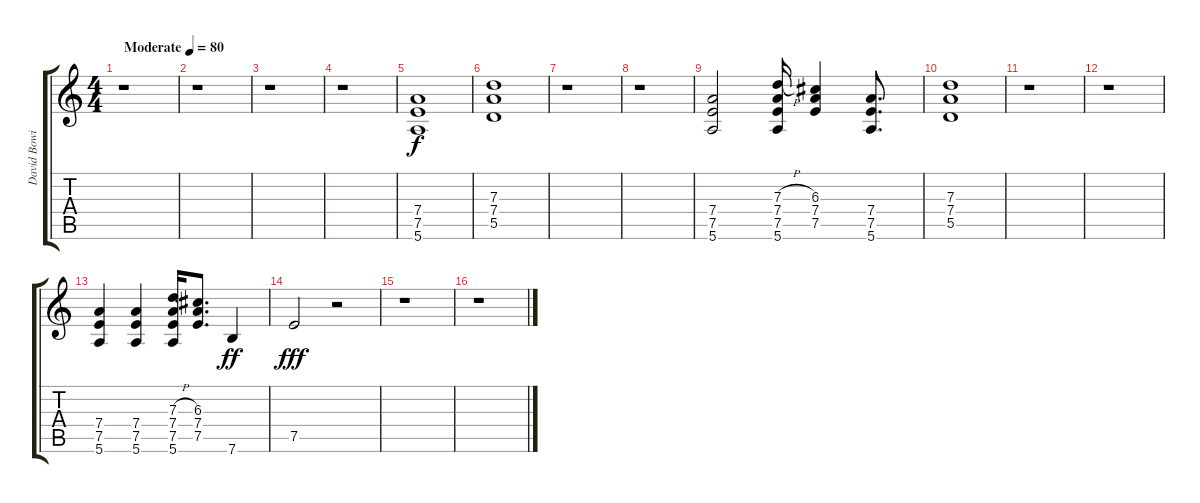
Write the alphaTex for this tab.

\track ("David Bowie" "David Bowi") {instrument overdrivenguitar}
\staff {score tabs}
\tuning (E4 B3 G3 D3 A2 E2) {hide}
\ts (4 4)
\tempo (80 "Moderate")
\clef g2
\ks c
r.1{dy f instrument overdrivenguitar} |
r.1 |
r.1 |
r.1 |
(7.4 7.5 5.6).1 |
(7.3 7.4 5.5).1 |
r.1 |
r.1 |
(7.4 7.5 5.6).2 (7.3{h} 7.4 7.5 5.6).16 (6.3 7.4 7.5).4 (7.4 7.5 5.6).8{d} |
(7.3 7.4 5.5).1 |
r.1 |
r.1 |
(7.4 7.5 5.6).4 (7.4 7.5 5.6).4 (7.3{h} 7.4 7.5 5.6).16 (6.3 7.4 7.5).8{d} 7.6.4{dy ff} |
7.5.2{dy fff} r.2 |
r.1 |
r.1
